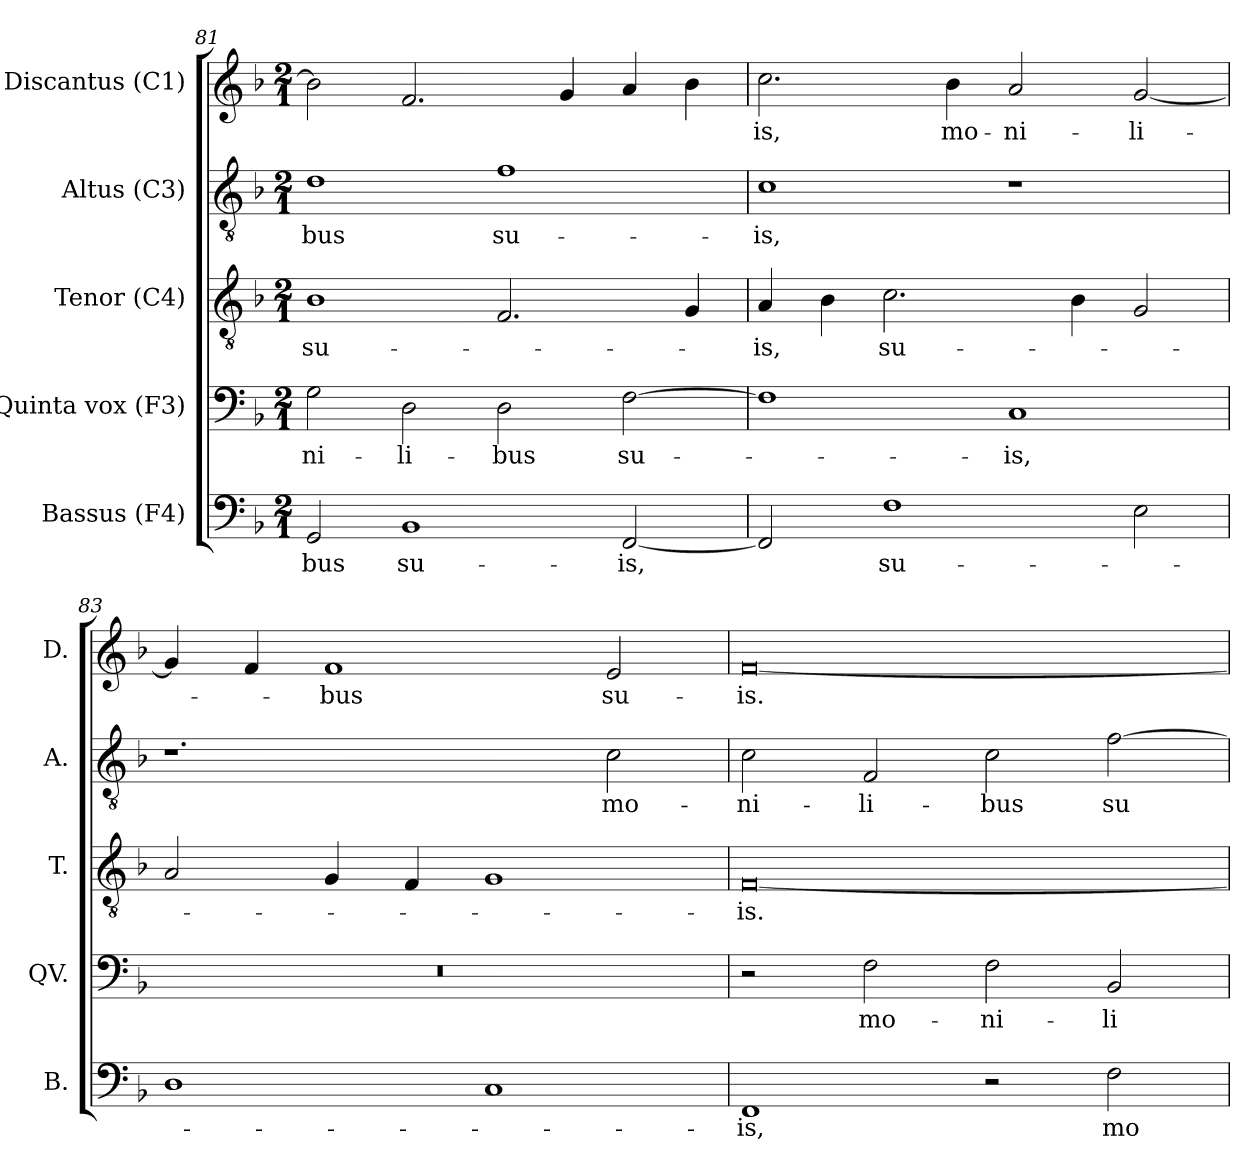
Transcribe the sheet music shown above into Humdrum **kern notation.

**kern	**text	**kern	**text	**kern	**text	**kern	**text	**kern	**text
*part5	*part5	*part4	*part4	*part3	*part3	*part2	*part2	*part1	*part1
*staff5	*staff5	*staff4	*staff4	*staff3	*staff3	*staff2	*staff2	*staff1	*staff1
*I"Bassus (F4)	*	*I"Quinta vox (F3)	*	*I"Tenor (C4)	*	*I"Altus (C3)	*	*I"Discantus (C1)	*
*I'B.	*	*I'QV.	*	*I'T.	*	*I'A.	*	*I'D.	*
!!LO:LB:g=z
*clefF4	*	*clefF4	*	*clefGv2	*	*clefGv2	*	*clefG2	*
*	*	*ITrd7c12	*	*ITrd7c12	*	*	*	*	*
*k[b-]	*	*k[b-]	*	*k[b-]	*	*k[b-]	*	*k[b-]	*
*F:	*	*F:	*	*F:	*	*F:	*	*F:	*
*M2/1	*	*M2/1	*	*M2/1	*	*M2/1	*	*M2/1	*
=81	=81	=81	=81	=81	=81	=81	=81	=81	=81
!	!LO:LY:b:color=#000000	!	!	!	!	!	!	!	!
!	!	!	!LO:LY:b:color=#000000	!	!	!	!	!	!
!	!	!	!	!	!LO:LY:b:color=#000000	!	!	!	!
!	!	!	!	!	!	!	!LO:LY:b:color=#000000	!	!
2GGi/	-bus	2GGi\	-ni-	1BB-i	su-	1di	-bus	2b-i\]	.
!	!LO:LY:b:color=#000000	!	!	!	!	!	!	!	!
!	!	!	!LO:LY:b:color=#000000	!	!	!	!	!	!
1BB-i	su-	2DDi\	-li-	.	.	.	.	2.fi/	.
!	!	!	!LO:LY:b:color=#000000	!	!	!	!	!	!
!	!	!	!	!	!	!	!LO:LY:b:color=#000000	!	!
.	.	2DDi\	-bus	2.FFi/	.	1fi	su-	.	.
.	.	.	.	.	.	.	.	4gi/	.
!	!LO:LY:b:color=#000000	!	!	!	!	!	!	!	!
!	!	!	!LO:LY:b:color=#000000	!	!	!	!	!	!
[2FFi/	-is,	[2FFi\	su-	.	.	.	.	4ai/	.
.	.	.	.	4GGi/	.	.	.	4b-i\	.
=82	=82	=82	=82	=82	=82	=82	=82	=82	=82
!	!	!	!	!	!LO:LY:b:color=#000000	!	!	!	!
!	!	!	!	!	!	!	!LO:LY:b:color=#000000	!	!
!	!	!	!	!	!	!	!	!	!LO:LY:b:color=#000000
2FFi/]	.	1FFi]	.	4AAi/	-is,	1ci	-is,	2.cci\	-is,
.	.	.	.	4BB-i\	.	.	.	.	.
!	!LO:LY:b:color=#000000	!	!	!	!	!	!	!	!
!	!	!	!	!	!LO:LY:b:color=#000000	!	!	!	!
1Fi	su-	.	.	2.Ci\	su-	.	.	.	.
!	!	!	!	!	!	!	!	!	!LO:LY:b:color=#000000
.	.	.	.	.	.	.	.	4b-i\	mo-
!	!	!	!LO:LY:b:color=#000000	!	!	!	!	!	!
!	!	!	!	!	!	!	!	!	!LO:LY:b:color=#000000
.	.	1CCi	-is,	.	.	1r	.	2ai/	-ni-
.	.	.	.	4BB-i\	.	.	.	.	.
!	!	!	!	!	!	!	!	!	!LO:LY:b:color=#000000
2Ei\	.	.	.	2GGi/	.	.	.	[2gi/	-li-
=83	=83	=83	=83	=83	=83	=83	=83	=83	=83
!	!	!LO:N:vis=1	!	!	!	!	!	!	!
1Di	.	0r	.	2AAi/	.	1.r	.	4gi/]	.
.	.	.	.	.	.	.	.	4fi/	.
!	!	!	!	!	!	!	!	!	!LO:LY:b:color=#000000
.	.	.	.	4GGi/	.	.	.	1fi	-bus
.	.	.	.	4FFi/	.	.	.	.	.
1Ci	.	.	.	1GGi	.	.	.	.	.
!	!	!	!	!	!	!	!LO:LY:b:color=#000000	!	!
!	!	!	!	!	!	!	!	!	!LO:LY:b:color=#000000
.	.	.	.	.	.	2ci\	mo-	2ei/	su-
!!LO:PB:g=z
=84	=84	=84	=84	=84	=84	=84	=84	=84	=84
!	!LO:LY:b:color=#000000	!	!	!	!	!	!	!	!
!	!	!	!	!	!LO:LY:b:color=#000000	!	!	!	!
!	!	!	!	!	!	!	!LO:LY:b:color=#000000	!	!
!	!	!	!	!	!	!	!	!	!LO:LY:b:color=#000000
1FFi	-is,	2r	.	[0FFi	-is.	2ci\	-ni-	[0fi	-is.
!	!	!	!LO:LY:b:color=#000000	!	!	!	!	!	!
!	!	!	!	!	!	!	!LO:LY:b:color=#000000	!	!
.	.	2FFi\	mo-	.	.	2Fi/	-li-	.	.
!	!	!	!LO:LY:b:color=#000000	!	!	!	!	!	!
!	!	!	!	!	!	!	!LO:LY:b:color=#000000	!	!
2r	.	2FFi\	-ni-	.	.	2ci\	-bus	.	.
!	!LO:LY:b:color=#000000	!	!	!	!	!	!	!	!
!	!	!	!LO:LY:b:color=#000000	!	!	!	!	!	!
!	!	!	!	!	!	!	!LO:LY:b:color=#000000	!	!
2Fi\	mo-	2BBB-i/	-li-	.	.	[2fi\	su-	.	.
=	=	=	=	=	=	=	=	=	=
*-	*-	*-	*-	*-	*-	*-	*-	*-	*-
